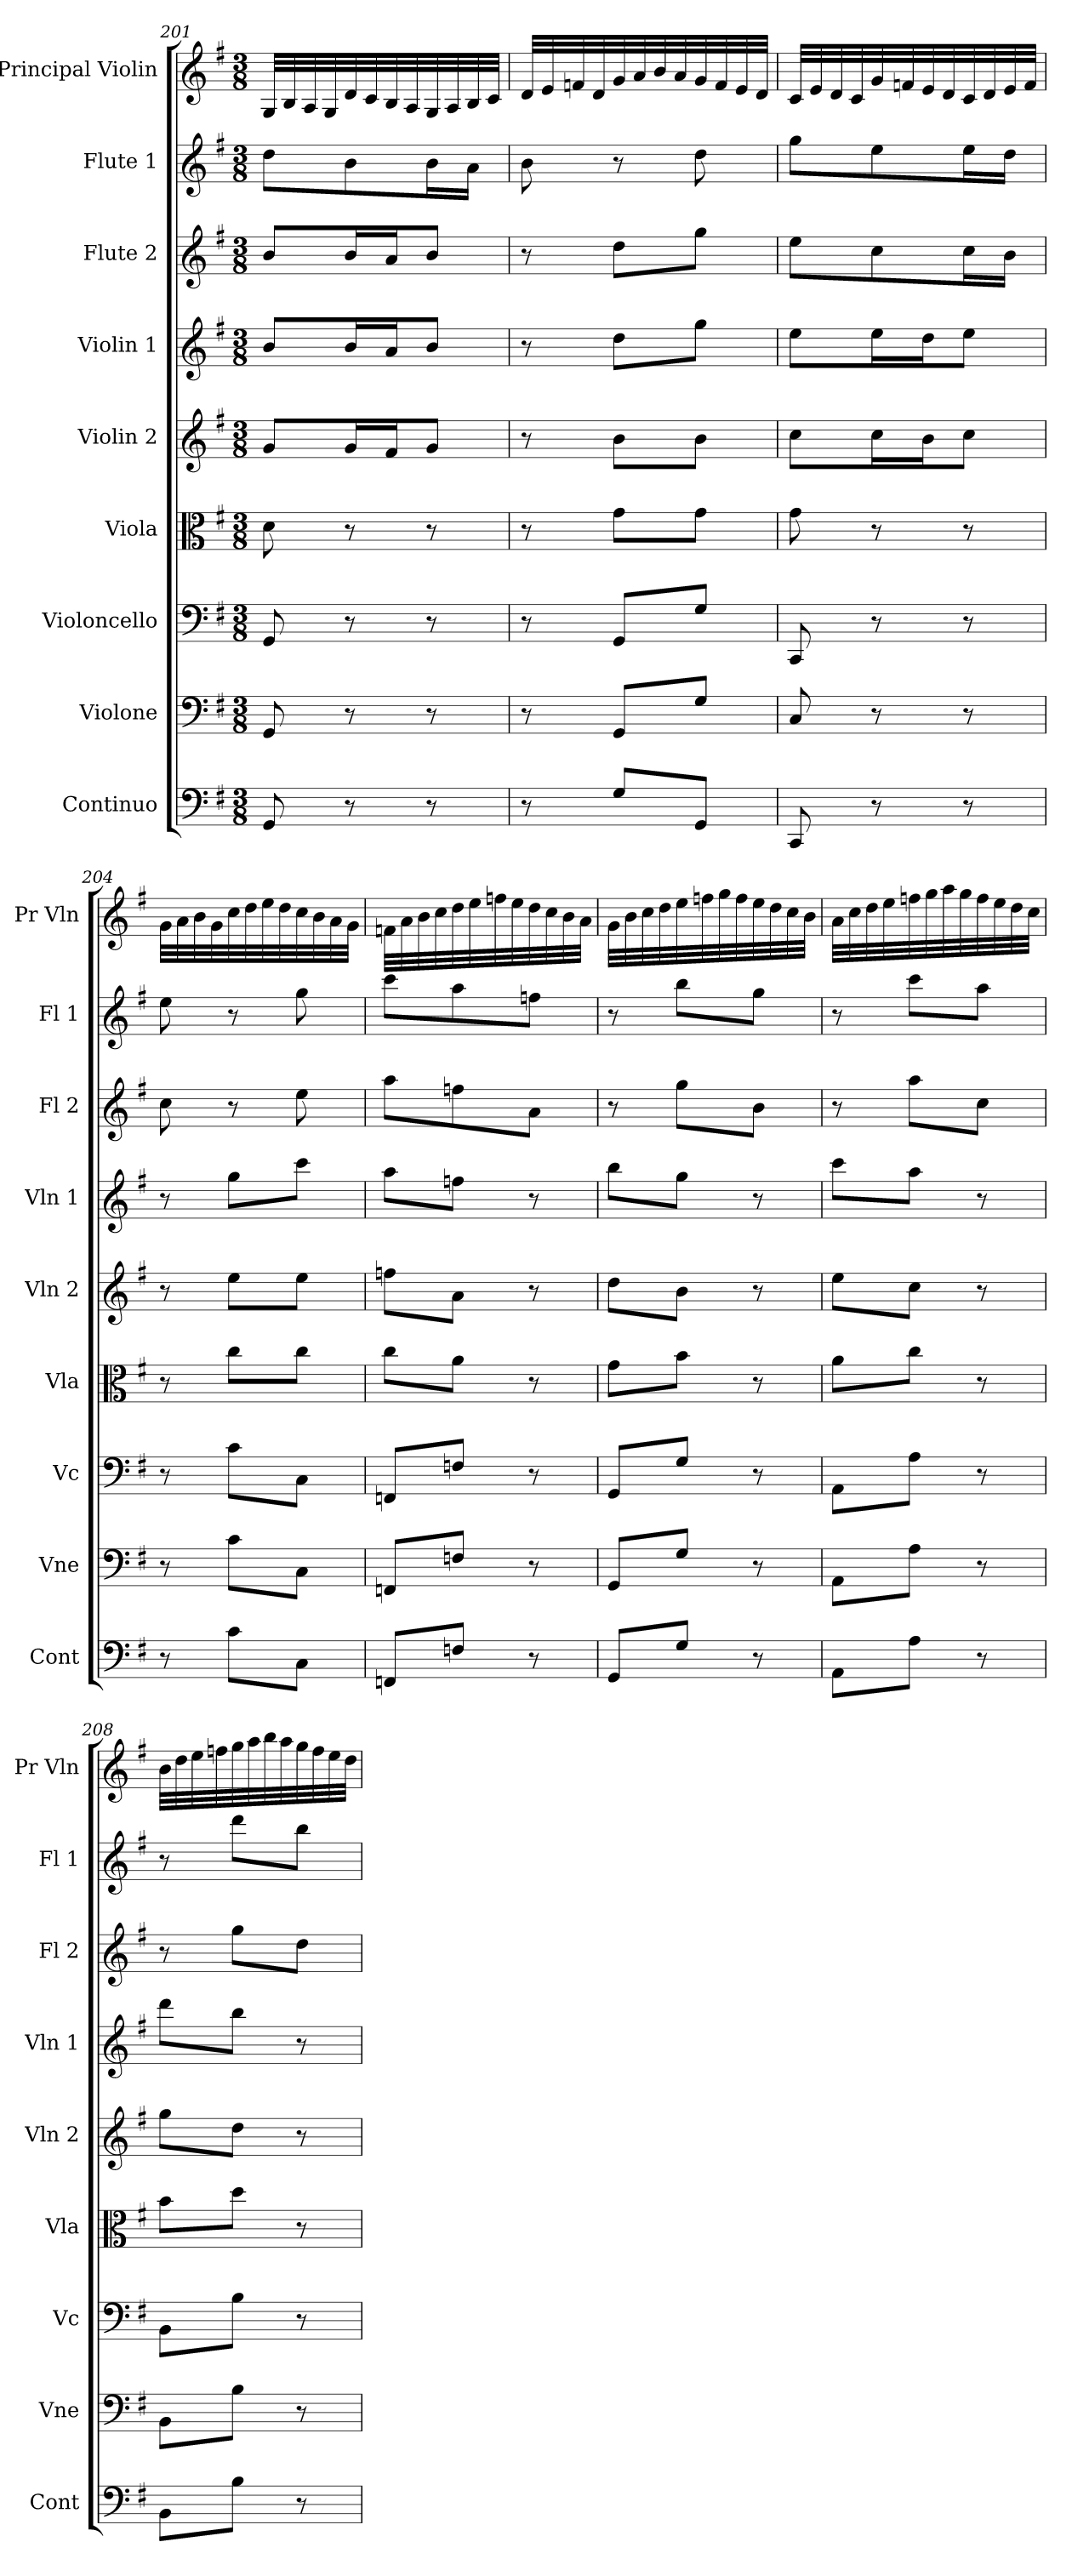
**kern	**kern	**kern	**kern	**kern	**kern	**kern	**kern	**kern
*part9	*part8	*part7	*part6	*part5	*part4	*part3	*part2	*part1
*staff9	*staff8	*staff7	*staff6	*staff5	*staff4	*staff3	*staff2	*staff1
*I"Continuo	*I"Violone	*I"Violoncello	*I"Viola	*I"Violin 2	*I"Violin 1	*I"Flute 2	*I"Flute 1	*I"Principal Violin
*I'Cont	*I'Vne	*I'Vc	*I'Vla	*I'Vln 2	*I'Vln 1	*I'Fl 2	*I'Fl 1	*I'Pr Vln
!!LO:PB:g=z
*clefF4	*clefF4	*clefF4	*clefC3	*clefG2	*clefG2	*clefG2	*clefG2	*clefG2
*	*ITrd7c12	*	*	*	*	*	*	*
*k[f#]	*k[f#]	*k[f#]	*k[f#]	*k[f#]	*k[f#]	*k[f#]	*k[f#]	*k[f#]
*M3/8	*M3/8	*M3/8	*M3/8	*M3/8	*M3/8	*M3/8	*M3/8	*M3/8
=201	=201	=201	=201	=201	=201	=201	=201	=201
8GG/	8GGG/	8GG/	8d\	8g/L	8b/L	8b/L	8dd\L	32G/LLL
.	.	.	.	.	.	.	.	32B/
.	.	.	.	.	.	.	.	32A/
.	.	.	.	.	.	.	.	32G/
8r	8r	8r	8r	16g/L	16b/L	16b/L	8b\	32d/
.	.	.	.	.	.	.	.	32c/
.	.	.	.	16f#/J	16a/J	16a/J	.	32B/
.	.	.	.	.	.	.	.	32A/
8r	8r	8r	8r	8g/J	8b/J	8b/J	16b\L	32G/
.	.	.	.	.	.	.	.	32A/
.	.	.	.	.	.	.	16a\JJ	32B/
.	.	.	.	.	.	.	.	32c/JJJ
=202	=202	=202	=202	=202	=202	=202	=202	=202
8r	8r	8r	8r	8r	8r	8r	8b\	32d/LLL
.	.	.	.	.	.	.	.	32e/
.	.	.	.	.	.	.	.	32fn/
.	.	.	.	.	.	.	.	32d/
8G/L	8GGG/L	8GG/L	8g\L	8b\L	8dd\L	8dd\L	8r	32g/
.	.	.	.	.	.	.	.	32a/
.	.	.	.	.	.	.	.	32b/
.	.	.	.	.	.	.	.	32a/
8GG/J	8GG/J	8G/J	8g\J	8b\J	8gg\J	8gg\J	8dd\	32g/
.	.	.	.	.	.	.	.	32f/
.	.	.	.	.	.	.	.	32e/
.	.	.	.	.	.	.	.	32d/JJJ
=203	=203	=203	=203	=203	=203	=203	=203	=203
8CC/	8CC/	8CC/	8g\	8cc\L	8ee\L	8ee\L	8gg\L	32c/LLL
.	.	.	.	.	.	.	.	32e/
.	.	.	.	.	.	.	.	32d/
.	.	.	.	.	.	.	.	32c/
8r	8r	8r	8r	16cc\L	16ee\L	8cc\	8ee\	32g/
.	.	.	.	.	.	.	.	32fn/
.	.	.	.	16b\J	16dd\J	.	.	32e/
.	.	.	.	.	.	.	.	32d/
8r	8r	8r	8r	8cc\J	8ee\J	16cc\L	16ee\L	32c/
.	.	.	.	.	.	.	.	32d/
.	.	.	.	.	.	16b\JJ	16dd\JJ	32e/
.	.	.	.	.	.	.	.	32f/JJJ
=204	=204	=204	=204	=204	=204	=204	=204	=204
8r	8r	8r	8r	8r	8r	8cc\	8ee\	32g\LLL
.	.	.	.	.	.	.	.	32a\
.	.	.	.	.	.	.	.	32b\
.	.	.	.	.	.	.	.	32g\
8c\L	8C\L	8c\L	8cc\L	8ee\L	8gg\L	8r	8r	32cc\
.	.	.	.	.	.	.	.	32dd\
.	.	.	.	.	.	.	.	32ee\
.	.	.	.	.	.	.	.	32dd\
8C\J	8CC\J	8C\J	8cc\J	8ee\J	8ccc\J	8ee\	8gg\	32cc\
.	.	.	.	.	.	.	.	32b\
.	.	.	.	.	.	.	.	32a\
.	.	.	.	.	.	.	.	32g\JJJ
=205	=205	=205	=205	=205	=205	=205	=205	=205
8FFn/L	8FFFn/L	8FFn/L	8cc\L	8ffn\L	8aa\L	8aa\L	8ccc\L	32fn\LLL
.	.	.	.	.	.	.	.	32a\
.	.	.	.	.	.	.	.	32b\
.	.	.	.	.	.	.	.	32cc\
8Fn/J	8FFn/J	8Fn/J	8a\J	8a\J	8ffn\J	8ffn\	8aa\	32dd\
.	.	.	.	.	.	.	.	32ee\
.	.	.	.	.	.	.	.	32ffn\
.	.	.	.	.	.	.	.	32ee\
8r	8r	8r	8r	8r	8r	8a\J	8ffn\J	32dd\
.	.	.	.	.	.	.	.	32cc\
.	.	.	.	.	.	.	.	32b\
.	.	.	.	.	.	.	.	32a\JJJ
=206	=206	=206	=206	=206	=206	=206	=206	=206
8GG/L	8GGG/L	8GG/L	8g\L	8dd\L	8bb\L	8r	8r	32g\LLL
.	.	.	.	.	.	.	.	32b\
.	.	.	.	.	.	.	.	32cc\
.	.	.	.	.	.	.	.	32dd\
8G/J	8GG/J	8G/J	8b\J	8b\J	8gg\J	8gg\L	8bb\L	32ee\
.	.	.	.	.	.	.	.	32ffn\
.	.	.	.	.	.	.	.	32gg\
.	.	.	.	.	.	.	.	32ff\
8r	8r	8r	8r	8r	8r	8b\J	8gg\J	32ee\
.	.	.	.	.	.	.	.	32dd\
.	.	.	.	.	.	.	.	32cc\
.	.	.	.	.	.	.	.	32b\JJJ
!!LO:LB:g=z
=207	=207	=207	=207	=207	=207	=207	=207	=207
8AA\L	8AAA\L	8AA\L	8a\L	8ee\L	8ccc\L	8r	8r	32a\LLL
.	.	.	.	.	.	.	.	32cc\
.	.	.	.	.	.	.	.	32dd\
.	.	.	.	.	.	.	.	32ee\
8A\J	8AA\J	8A\J	8cc\J	8cc\J	8aa\J	8aa\L	8ccc\L	32ffn\
.	.	.	.	.	.	.	.	32gg\
.	.	.	.	.	.	.	.	32aa\
.	.	.	.	.	.	.	.	32gg\
8r	8r	8r	8r	8r	8r	8cc\J	8aa\J	32ff\
.	.	.	.	.	.	.	.	32ee\
.	.	.	.	.	.	.	.	32dd\
.	.	.	.	.	.	.	.	32cc\JJJ
=208	=208	=208	=208	=208	=208	=208	=208	=208
8BB\L	8BBB\L	8BB\L	8b\L	8gg\L	8ddd\L	8r	8r	32b\LLL
.	.	.	.	.	.	.	.	32dd\
.	.	.	.	.	.	.	.	32ee\
.	.	.	.	.	.	.	.	32ffn\
8B\J	8BB\J	8B\J	8dd\J	8dd\J	8bb\J	8gg\L	8ddd\L	32gg\
.	.	.	.	.	.	.	.	32aa\
.	.	.	.	.	.	.	.	32bb\
.	.	.	.	.	.	.	.	32aa\
8r	8r	8r	8r	8r	8r	8dd\J	8bb\J	32gg\
.	.	.	.	.	.	.	.	32ff\
.	.	.	.	.	.	.	.	32ee\
.	.	.	.	.	.	.	.	32dd\JJJ
=	=	=	=	=	=	=	=	=
*-	*-	*-	*-	*-	*-	*-	*-	*-
